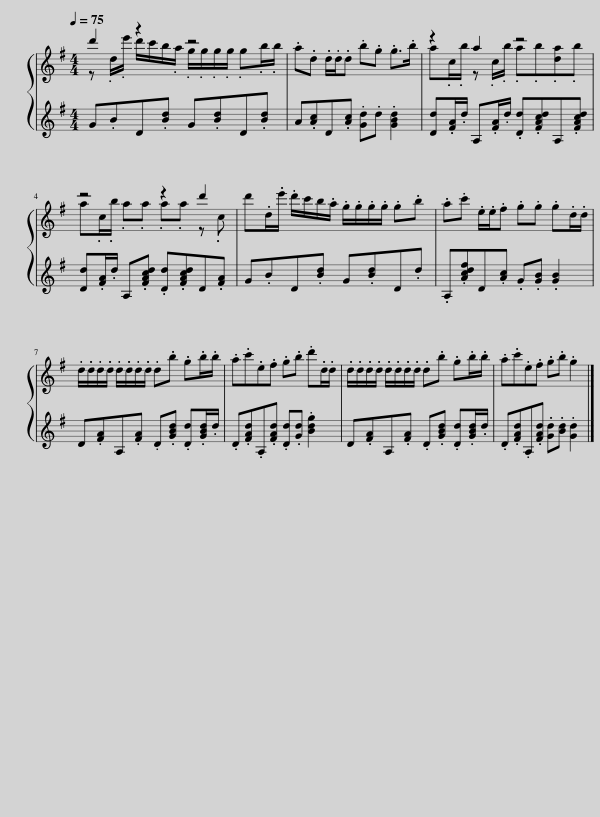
X:1
%%score { ( 1 2 ) | 3 }
L:1/8
Q:1/4=75
M:4/4
I:linebreak $
K:G
V:1 treble
V:2 treble
V:3 treble
V:1
 d'2 z2 z4 | .a.d .d/.d/.d .b.g .g>.b | z2 a2 z4 |$ z4 z2 d'2 | d'.d/.e'/ .d'/c'/b/.a/ .g/.g/.g/.g/ .g.b | %5
 .a.c' .e/.e/.f .g.g .g.d/.d/ |$ .d/.d/.d/.d/ .d/.d/.d/.d/ .d.b .g.b/.b/ | .a.c'.e.f .g.b .d'.d/.d/ | .d/.d/.d/.d/ .d/.d/.d/.d/ .d.b .g.b/.b/ | .a.c'.e.f .g.b .g2 |] %10
V:2
 z .d/.e'/ d'/c'/b/.a/ .g/.g/.g/.g/ .g.b/.b/ | x8 | a.c/.b/ z .c/.b/ .a.b.[da].b |$ a.c/.b/ .a.a .a.a z .c | x8 | %5
 x8 |$ x8 | x8 | x8 | x8 |] %10
V:3
 G.BD.[Bd] G.[Bd]D.[Bd] | A.[Ac]D.[Ac] .[Gd].d .[GBd]2 | [Dd].[FA]/.d/ A,.[FA]/.d/ .[Dd].[FAcd]A,.[FAcd] |$ [Dd].[FA]/.d/ A,.[FAcd] .[Dd].[FAcd]D.[FA] | G.BD.[Bd] G.[Bd]D.d | %5
 .A,.[Acdf]D.[Ac] .G.[GB] .[GB]2 |$ D.[FA]A,.[FA] .D.[GBd] .[Dd].[GBd]/.d/ | .D.[FAd].A,.[FAd] .[Dd].[Gd] .[Bdg]2 | D.[FA]A,.[FA] .D.[GBd] .[Dd].[GBd]/.d/ | .D.[FAd].A,.[FAd] .[Gd].[Bd] .[Gd]2 |] %10
